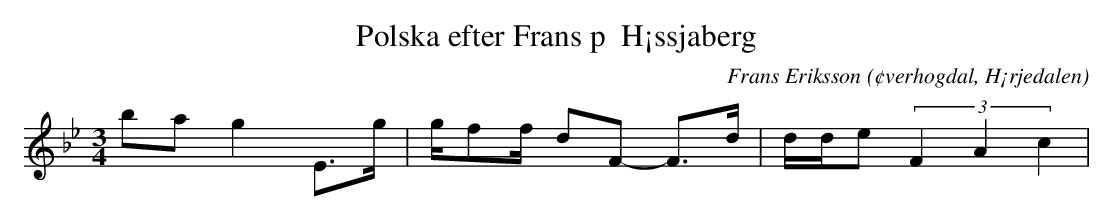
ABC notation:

X:1
T:Polska efter Frans p  H¡ssjaberg
O:¢verhogdal, H¡rjedalen
M:3/4
C:Frans Eriksson
K:Bb
ba g2 E>g |g/ff/- dF- F>d|d/d/e (3F2A2c2  |
